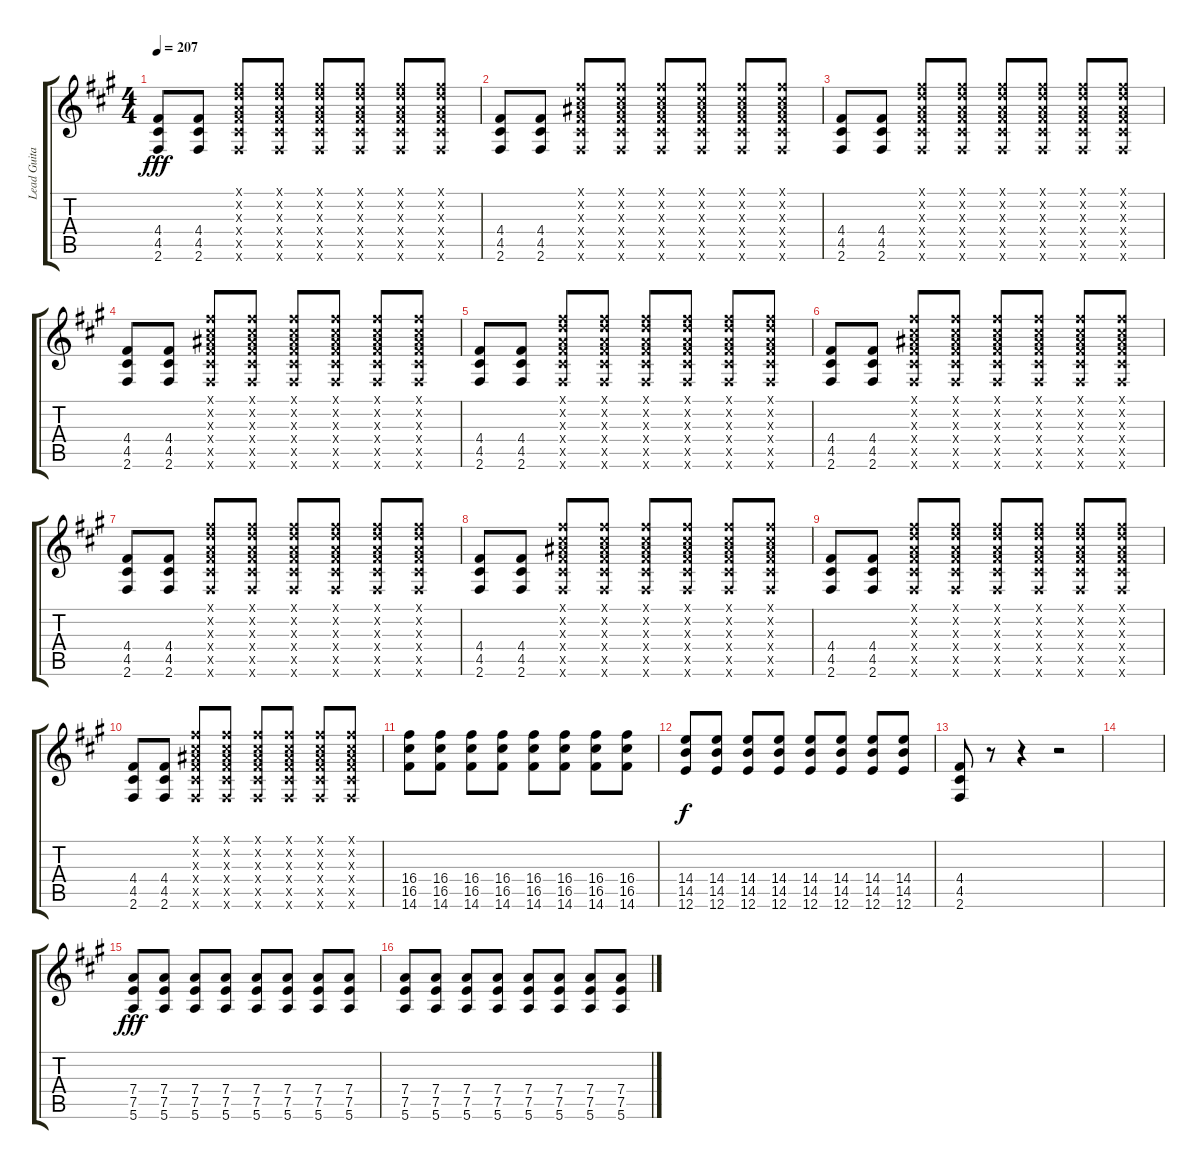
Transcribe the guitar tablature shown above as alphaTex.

\track ("Lead Guitar" "Lead Guita") {instrument distortionguitar}
\staff {score tabs}
\tuning (E4 B3 G3 D3 A2 E2) {hide}
\ts (4 4)
\tempo 207
\clef g2
\ks a
(4.4 4.5 2.6).8{dy fff} (4.4 4.5 2.6).8 (2.1{x} 3.2{x} 2.3{x} 4.4{x} 4.5{x} 2.6{x}).8 (2.1{x} 3.2{x} 2.3{x} 4.4{x} 4.5{x} 2.6{x}).8 (2.1{x} 3.2{x} 2.3{x} 4.4{x} 4.5{x} 2.6{x}).8 (2.1{x} 3.2{x} 2.3{x} 4.4{x} 4.5{x} 2.6{x}).8 (2.1{x} 3.2{x} 2.3{x} 4.4{x} 4.5{x} 2.6{x}).8 (2.1{x} 3.2{x} 2.3{x} 4.4{x} 4.5{x} 2.6{x}).8 |
(4.4 4.5 2.6).8 (4.4 4.5 2.6).8 (2.1{x} 2.2{x} 3.3{x} 4.4{x} 4.5{x} 2.6{x}).8 (2.1{x} 2.2{x} 3.3{x} 4.4{x} 4.5{x} 2.6{x}).8 (2.1{x} 2.2{x} 3.3{x} 4.4{x} 4.5{x} 2.6{x}).8 (2.1{x} 2.2{x} 3.3{x} 4.4{x} 4.5{x} 2.6{x}).8 (2.1{x} 2.2{x} 3.3{x} 4.4{x} 4.5{x} 2.6{x}).8 (2.1{x} 2.2{x} 3.3{x} 4.4{x} 4.5{x} 2.6{x}).8 |
(4.4 4.5 2.6).8 (4.4 4.5 2.6).8 (2.1{x} 3.2{x} 2.3{x} 4.4{x} 4.5{x} 2.6{x}).8 (2.1{x} 3.2{x} 2.3{x} 4.4{x} 4.5{x} 2.6{x}).8 (2.1{x} 3.2{x} 2.3{x} 4.4{x} 4.5{x} 2.6{x}).8 (2.1{x} 3.2{x} 2.3{x} 4.4{x} 4.5{x} 2.6{x}).8 (2.1{x} 3.2{x} 2.3{x} 4.4{x} 4.5{x} 2.6{x}).8 (2.1{x} 3.2{x} 2.3{x} 4.4{x} 4.5{x} 2.6{x}).8 |
(4.4 4.5 2.6).8 (4.4 4.5 2.6).8 (2.1{x} 2.2{x} 3.3{x} 4.4{x} 4.5{x} 2.6{x}).8 (2.1{x} 2.2{x} 3.3{x} 4.4{x} 4.5{x} 2.6{x}).8 (2.1{x} 2.2{x} 3.3{x} 4.4{x} 4.5{x} 2.6{x}).8 (2.1{x} 2.2{x} 3.3{x} 4.4{x} 4.5{x} 2.6{x}).8 (2.1{x} 2.2{x} 3.3{x} 4.4{x} 4.5{x} 2.6{x}).8 (2.1{x} 2.2{x} 3.3{x} 4.4{x} 4.5{x} 2.6{x}).8 |
(4.4 4.5 2.6).8 (4.4 4.5 2.6).8 (2.1{x} 3.2{x} 2.3{x} 4.4{x} 4.5{x} 2.6{x}).8 (2.1{x} 3.2{x} 2.3{x} 4.4{x} 4.5{x} 2.6{x}).8 (2.1{x} 3.2{x} 2.3{x} 4.4{x} 4.5{x} 2.6{x}).8 (2.1{x} 3.2{x} 2.3{x} 4.4{x} 4.5{x} 2.6{x}).8 (2.1{x} 3.2{x} 2.3{x} 4.4{x} 4.5{x} 2.6{x}).8 (2.1{x} 3.2{x} 2.3{x} 4.4{x} 4.5{x} 2.6{x}).8 |
(4.4 4.5 2.6).8 (4.4 4.5 2.6).8 (2.1{x} 2.2{x} 3.3{x} 4.4{x} 4.5{x} 2.6{x}).8 (2.1{x} 2.2{x} 3.3{x} 4.4{x} 4.5{x} 2.6{x}).8 (2.1{x} 2.2{x} 3.3{x} 4.4{x} 4.5{x} 2.6{x}).8 (2.1{x} 2.2{x} 3.3{x} 4.4{x} 4.5{x} 2.6{x}).8 (2.1{x} 2.2{x} 3.3{x} 4.4{x} 4.5{x} 2.6{x}).8 (2.1{x} 2.2{x} 3.3{x} 4.4{x} 4.5{x} 2.6{x}).8 |
(4.4 4.5 2.6).8 (4.4 4.5 2.6).8 (2.1{x} 3.2{x} 2.3{x} 4.4{x} 4.5{x} 2.6{x}).8 (2.1{x} 3.2{x} 2.3{x} 4.4{x} 4.5{x} 2.6{x}).8 (2.1{x} 3.2{x} 2.3{x} 4.4{x} 4.5{x} 2.6{x}).8 (2.1{x} 3.2{x} 2.3{x} 4.4{x} 4.5{x} 2.6{x}).8 (2.1{x} 3.2{x} 2.3{x} 4.4{x} 4.5{x} 2.6{x}).8 (2.1{x} 3.2{x} 2.3{x} 4.4{x} 4.5{x} 2.6{x}).8 |
(4.4 4.5 2.6).8 (4.4 4.5 2.6).8 (2.1{x} 2.2{x} 3.3{x} 4.4{x} 4.5{x} 2.6{x}).8 (2.1{x} 2.2{x} 3.3{x} 4.4{x} 4.5{x} 2.6{x}).8 (2.1{x} 2.2{x} 3.3{x} 4.4{x} 4.5{x} 2.6{x}).8 (2.1{x} 2.2{x} 3.3{x} 4.4{x} 4.5{x} 2.6{x}).8 (2.1{x} 2.2{x} 3.3{x} 4.4{x} 4.5{x} 2.6{x}).8 (2.1{x} 2.2{x} 3.3{x} 4.4{x} 4.5{x} 2.6{x}).8 |
(4.4 4.5 2.6).8 (4.4 4.5 2.6).8 (2.1{x} 3.2{x} 2.3{x} 4.4{x} 4.5{x} 2.6{x}).8 (2.1{x} 3.2{x} 2.3{x} 4.4{x} 4.5{x} 2.6{x}).8 (2.1{x} 3.2{x} 2.3{x} 4.4{x} 4.5{x} 2.6{x}).8 (2.1{x} 3.2{x} 2.3{x} 4.4{x} 4.5{x} 2.6{x}).8 (2.1{x} 3.2{x} 2.3{x} 4.4{x} 4.5{x} 2.6{x}).8 (2.1{x} 3.2{x} 2.3{x} 4.4{x} 4.5{x} 2.6{x}).8 |
(4.4 4.5 2.6).8 (4.4 4.5 2.6).8 (2.1{x} 2.2{x} 3.3{x} 4.4{x} 4.5{x} 2.6{x}).8 (2.1{x} 2.2{x} 3.3{x} 4.4{x} 4.5{x} 2.6{x}).8 (2.1{x} 2.2{x} 3.3{x} 4.4{x} 4.5{x} 2.6{x}).8 (2.1{x} 2.2{x} 3.3{x} 4.4{x} 4.5{x} 2.6{x}).8 (2.1{x} 2.2{x} 3.3{x} 4.4{x} 4.5{x} 2.6{x}).8 (2.1{x} 2.2{x} 3.3{x} 4.4{x} 4.5{x} 2.6{x}).8 |
(16.4 16.5 14.6).8 (16.4 16.5 14.6).8 (16.4 16.5 14.6).8 (16.4 16.5 14.6).8 (16.4 16.5 14.6).8 (16.4 16.5 14.6).8 (16.4 16.5 14.6).8 (16.4 16.5 14.6).8 |
(14.4 14.5 12.6).8{dy f} (14.4 14.5 12.6).8 (14.4 14.5 12.6).8 (14.4 14.5 12.6).8 (14.4 14.5 12.6).8 (14.4 14.5 12.6).8 (14.4 14.5 12.6).8 (14.4 14.5 12.6).8 |
(4.4 4.5 2.6).8 r.8 r.4 r.2 |
|
(7.4 7.5 5.6).8{dy fff} (7.4 7.5 5.6).8 (7.4 7.5 5.6).8 (7.4 7.5 5.6).8 (7.4 7.5 5.6).8 (7.4 7.5 5.6).8 (7.4 7.5 5.6).8 (7.4 7.5 5.6).8 |
(7.4 7.5 5.6).8 (7.4 7.5 5.6).8 (7.4 7.5 5.6).8 (7.4 7.5 5.6).8 (7.4 7.5 5.6).8 (7.4 7.5 5.6).8 (7.4 7.5 5.6).8 (7.4 7.5 5.6).8
